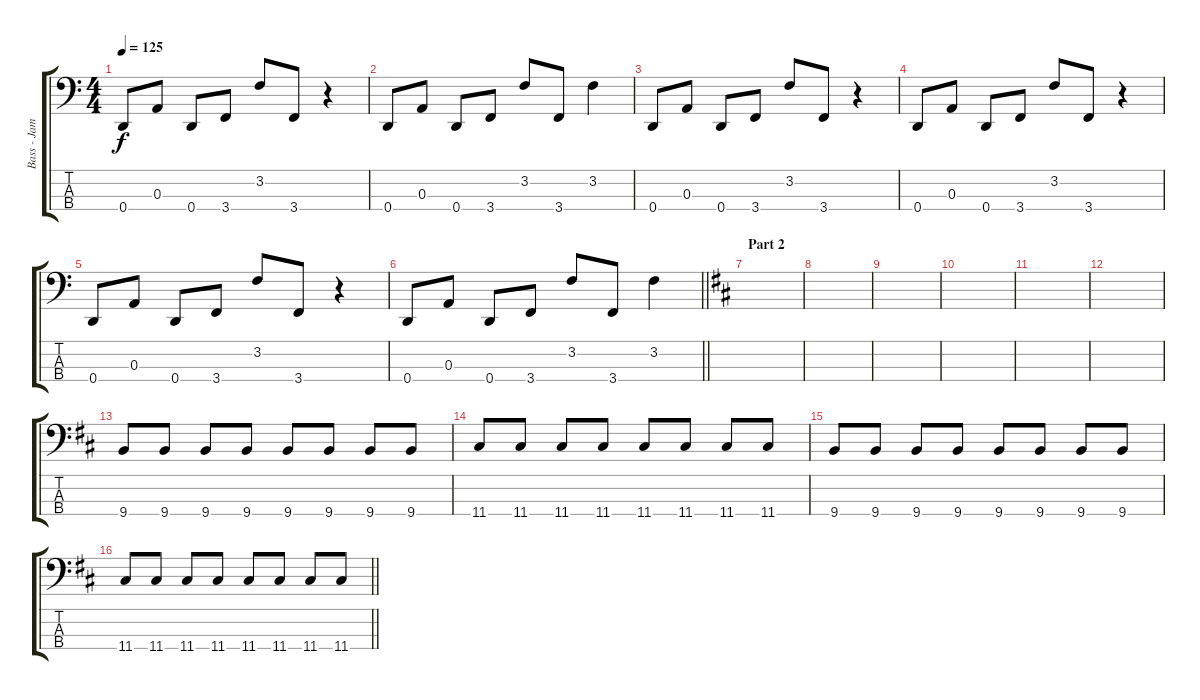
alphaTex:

\track ("Bass - James Johnston" "Bass - Jam") {instrument electricbassfinger}
\staff {score tabs}
\tuning (G2 D2 A1 D1) {hide}
\ts (4 4)
\tempo 125
\clef f4
\ks c
0.4.8{dy f} 0.3.8 0.4.8 3.4.8 3.2.8 3.4.8 r.4 |
0.4.8 0.3.8 0.4.8 3.4.8 3.2.8 3.4.8 3.2.4 |
0.4.8 0.3.8 0.4.8 3.4.8 3.2.8 3.4.8 r.4 |
0.4.8 0.3.8 0.4.8 3.4.8 3.2.8 3.4.8 r.4 |
0.4.8 0.3.8 0.4.8 3.4.8 3.2.8 3.4.8 r.4 |
\barLineRight lightlight
0.4.8 0.3.8 0.4.8 3.4.8 3.2.8 3.4.8 3.2.4 |
\section ("" "Part 2")
\ks d
|
|
|
|
|
|
9.4.8 9.4.8 9.4.8 9.4.8 9.4.8 9.4.8 9.4.8 9.4.8 |
11.4.8 11.4.8 11.4.8 11.4.8 11.4.8 11.4.8 11.4.8 11.4.8 |
9.4.8 9.4.8 9.4.8 9.4.8 9.4.8 9.4.8 9.4.8 9.4.8 |
\barLineRight lightlight
11.4.8 11.4.8 11.4.8 11.4.8 11.4.8 11.4.8 11.4.8 11.4.8
